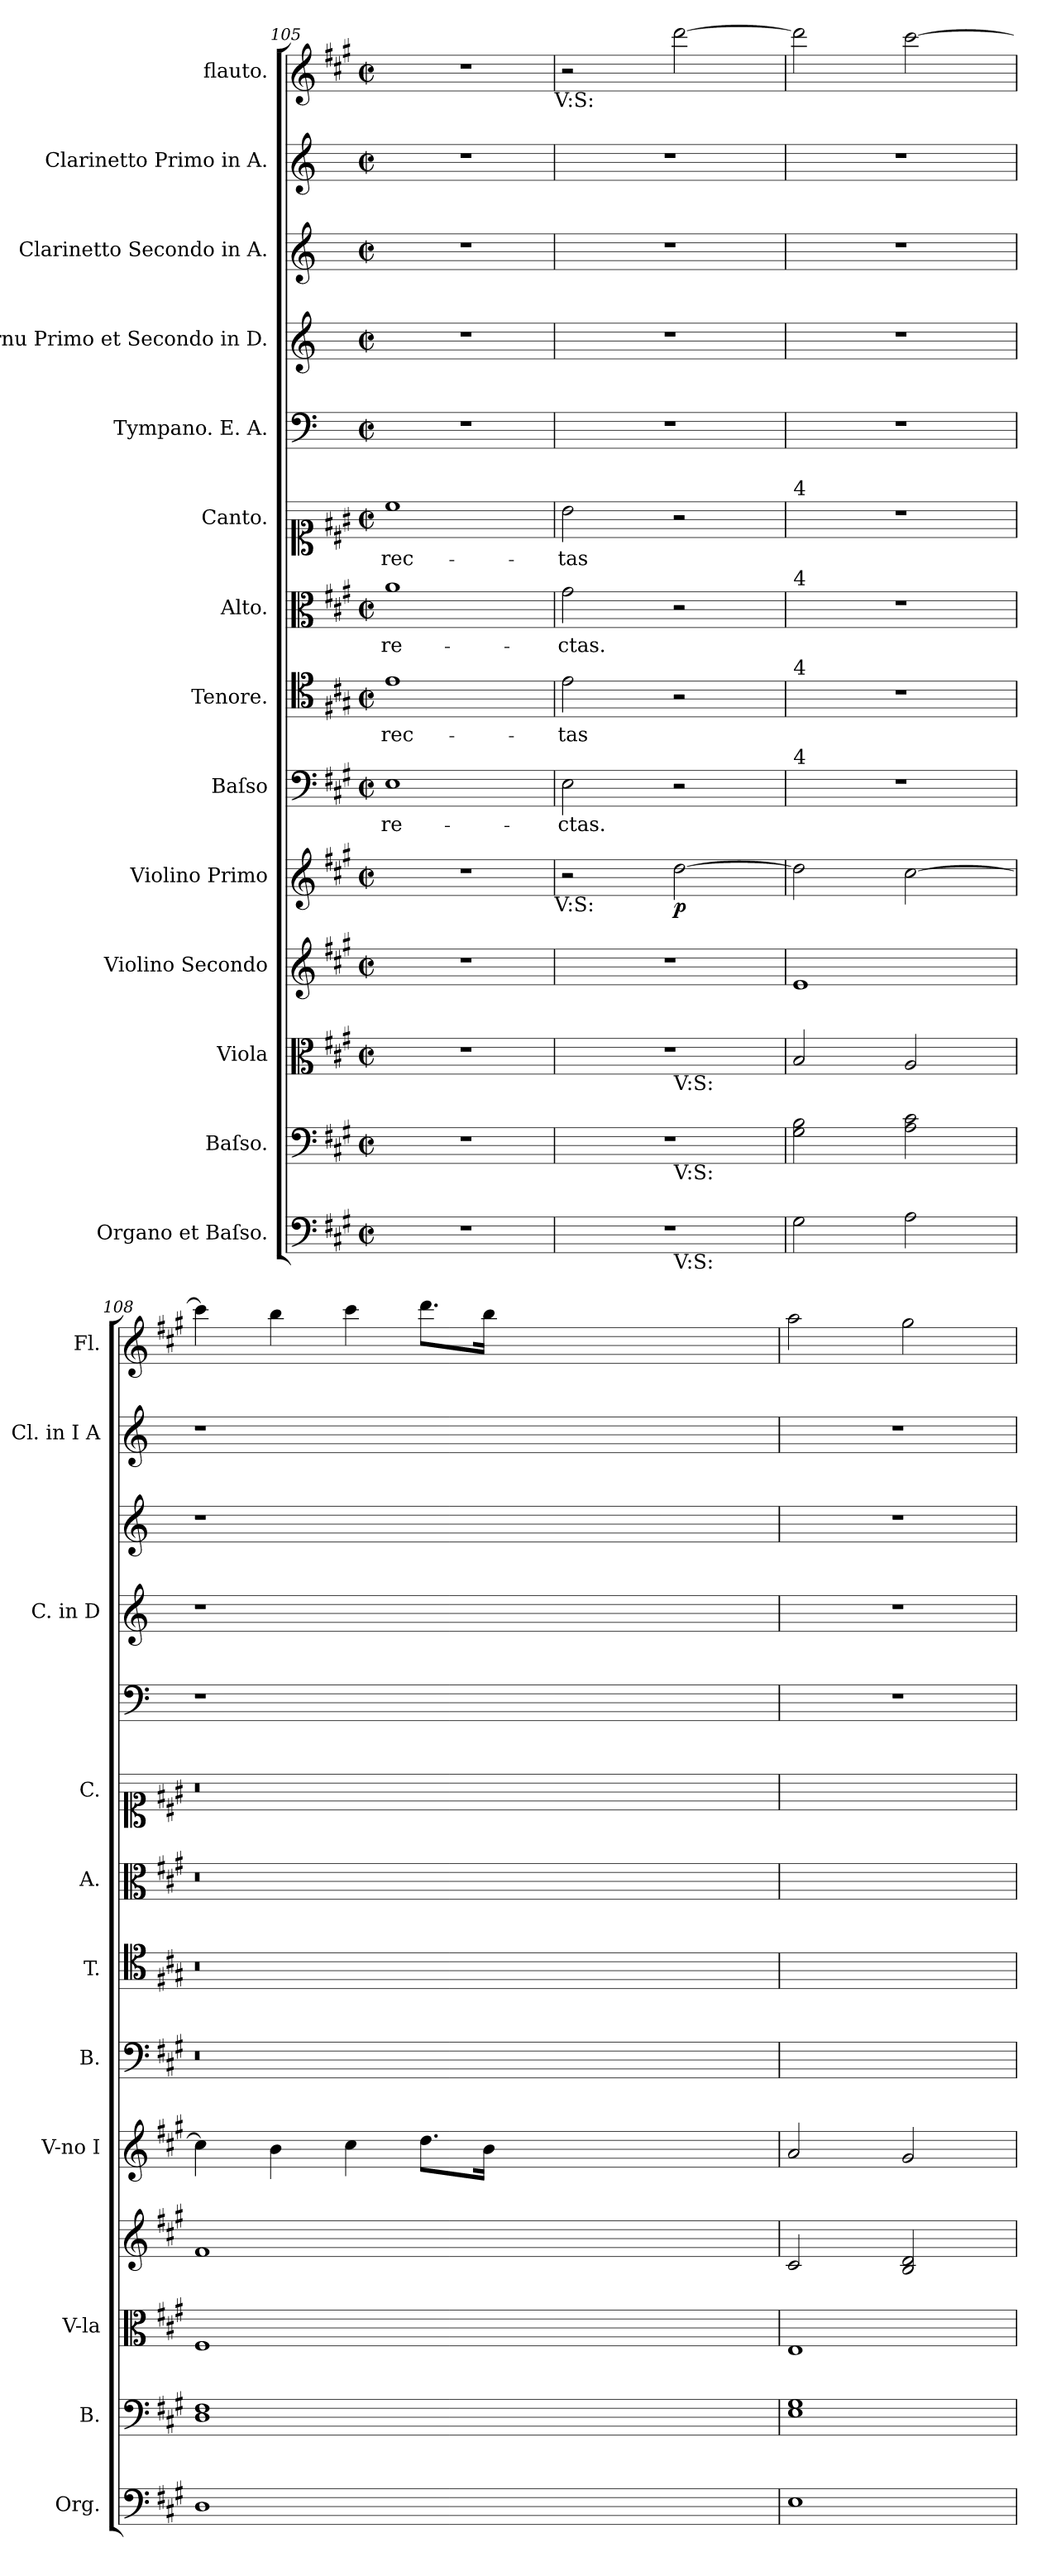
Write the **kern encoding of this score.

**kern	**kern	**kern	**kern	**kern	**dynam	**kern	**text	**kern	**text	**kern	**text	**kern	**text	**kern	**kern	**kern	**kern	**kern
*part14	*part13	*part12	*part11	*part10	*part10	*part9	*part9	*part8	*part8	*part7	*part7	*part6	*part6	*part5	*part4	*part3	*part2	*part1
*staff14	*staff13	*staff12	*staff11	*staff10	*staff10	*staff9	*staff9	*staff8	*staff8	*staff7	*staff7	*staff6	*staff6	*staff5	*staff4	*staff3	*staff2	*staff1
*I"Organo et Baſso.	*I"Baſso.	*I"Viola	*I"Violino Secondo	*I"Violino Primo	*	*I"Baſso	*	*I"Tenore.	*	*I"Alto.	*	*I"Canto.	*	*I"Tympano. E. A.	*I"Cornu Primo et Secondo in D.	*I"Clarinetto Secondo in A.	*I"Clarinetto Primo in A.	*I"flauto.
*I'Org.	*I'B.	*I'V-la	*	*I'V-no I	*	*I'B.	*	*I'T.	*	*I'A.	*	*I'C.	*	*	*I'C. in D	*	*I'Cl. in I A	*I'Fl.
*clefF4	*clefF4	*clefC3	*clefG2	*clefG2	*	*clefF4	*	*clefC4	*	*clefC3	*	*clefC1	*	*clefF4	*clefG2	*clefG2	*clefG2	*clefG2
*	*	*	*	*	*	*	*	*	*	*	*	*	*	*	*ITrd6c10	*ITrd2c3	*ITrd2c3	*
*k[f#c#g#]	*k[f#c#g#]	*k[f#c#g#]	*k[f#c#g#]	*k[f#c#g#]	*	*k[f#c#g#]	*	*k[f#c#g#]	*	*k[f#c#g#]	*	*k[f#c#g#]	*	*k[]	*k[f#c#]	*k[f#c#g#]	*k[f#c#g#]	*k[f#c#g#]
*M2/2	*M2/2	*M2/2	*M2/2	*M2/2	*	*M2/2	*	*M2/2	*	*M2/2	*	*M2/2	*	*M2/2	*M2/2	*M2/2	*M2/2	*M2/2
*met(c|)	*met(c|)	*met(c|)	*met(c|)	*met(c|)	*	*met(c|)	*	*met(c|)	*	*met(c|)	*	*met(c|)	*	*met(c|)	*met(c|)	*met(c|)	*met(c|)	*met(c|)
=105	=105	=105	=105	=105	=105	=105	=105	=105	=105	=105	=105	=105	=105	=105	=105	=105	=105	=105
1r	1r	1r	1r	1r	.	1E	re-	1e	rec-	1a	re-	1cc#	rec-	1r	1r	1r	1r	1r
!	!	!	!	!	!	!	!	!	!	!	!	!	!	!	!	!	!	!LO:TX:b:t=V&colon;S&colon;
!	!	!	!	!LO:TX:b:t=V&colon;S&colon;	!	!	!	!	!	!	!	!	!	!	!	!	!	!
=106	=106	=106	=106	=106	=106	=106	=106	=106	=106	=106	=106	=106	=106	=106	=106	=106	=106	=106
*^	*^	*^	*	*	*	*	*	*	*	*	*	*	*	*	*	*	*	*
1r	2ryy	1r	2ryy	1r	2ryy	1r	2r	.	2E\	-ctas.	2e\	-tas	2g#\	-ctas.	2b\	-tas	1r	1r	1r	1r	2r
!	!	!	!	!	!LO:TX:b:t=V&colon;S&colon;	!	!	!	!	!	!	!	!	!	!	!	!	!	!	!	!
!	!	!	!LO:TX:b:t=V&colon;S&colon;	!	!	!	!	!	!	!	!	!	!	!	!	!	!	!	!	!	!
!	!LO:TX:b:t=V&colon;S&colon;	!	!	!	!	!	!	!	!	!	!	!	!	!	!	!	!	!	!	!	!
.	2ryy	.	2ryy	.	2ryy	.	[2dd\	p	2r	.	2r	.	2r	.	2r	.	.	.	.	.	[2ddd\
=107	=107	=107	=107	=107	=107	=107	=107	=107	=107	=107	=107	=107	=107	=107	=107	=107	=107	=107	=107	=107	=107
!	!	!	!	!	!	!	!	!	!	!	!	!	!	!	!LO:TX:a:t=4	!	!	!	!	!	!
!	!	!	!	!	!	!	!	!	!	!	!	!	!LO:TX:a:t=4	!	!	!	!	!	!	!	!
!	!	!	!	!	!	!	!	!	!	!	!LO:TX:a:t=4	!	!	!	!	!	!	!	!	!	!
!	!	!	!	!	!	!	!	!	!LO:TX:a:t=4	!	!	!	!	!	!	!	!	!	!	!	!
!	!	!LO:TX:a:t=Baſso	!	!	!	!	!	!	!	!	!	!	!	!	!	!	!	!	!	!	!
!LO:TX:a:t=Baſsi	!	!	!	!	!	!	!	!	!	!	!	!	!	!	!	!	!	!	!	!	!
*v	*v	*	*	*v	*v	*	*	*	*	*	*	*	*	*	*	*	*	*	*	*	*
*	*v	*v	*	*	*	*	*	*	*	*	*	*	*	*	*	*	*	*	*
2G#\	2G#\ 2B\	2B/	1e	2dd\]	.	1r	.	1r	.	1r	.	1r	.	1r	1r	1r	1r	2ddd\]
2A\	2A\ 2c#\	2A/	.	[2cc#\	.	.	.	.	.	.	.	.	.	.	.	.	.	[2ccc#\
=108	=108	=108	=108	=108	=108	=108	=108	=108	=108	=108	=108	=108	=108	=108	=108	=108	=108	=108
1D	1D 1F#	1F#	1f#	4cc#\]	.	0.r	.	0.r	.	0.r	.	0.r	.	1r	1r	1r	1r	4ccc#\]
.	.	.	.	4b\	.	.	.	.	.	.	.	.	.	.	.	.	.	4bb\
.	.	.	.	4cc#\	.	.	.	.	.	.	.	.	.	.	.	.	.	4ccc#\
.	.	.	.	8.dd\L	.	.	.	.	.	.	.	.	.	.	.	.	.	8.ddd\L
.	.	.	.	16b\Jk	.	.	.	.	.	.	.	.	.	.	.	.	.	16bb\Jk
0ryy	0ryy	0ryy	0ryy	0ryy	.	.	.	.	.	.	.	.	.	0ryy	0ryy	0ryy	0ryy	0ryy
=109	=109	=109	=109	=109	=109	=109	=109	=109	=109	=109	=109	=109	=109	=109	=109	=109	=109	=109
1E	1E 1G#	1E	2c#/	2a/	.	1ryy	.	1ryy	.	1ryy	.	1ryy	.	1r	1r	1r	1r	2aa\
.	.	.	2B/ 2d/	2g#/	.	.	.	.	.	.	.	.	.	.	.	.	.	2gg#\
=	=	=	=	=	=	=	=	=	=	=	=	=	=	=	=	=	=	=
*-	*-	*-	*-	*-	*-	*-	*-	*-	*-	*-	*-	*-	*-	*-	*-	*-	*-	*-
